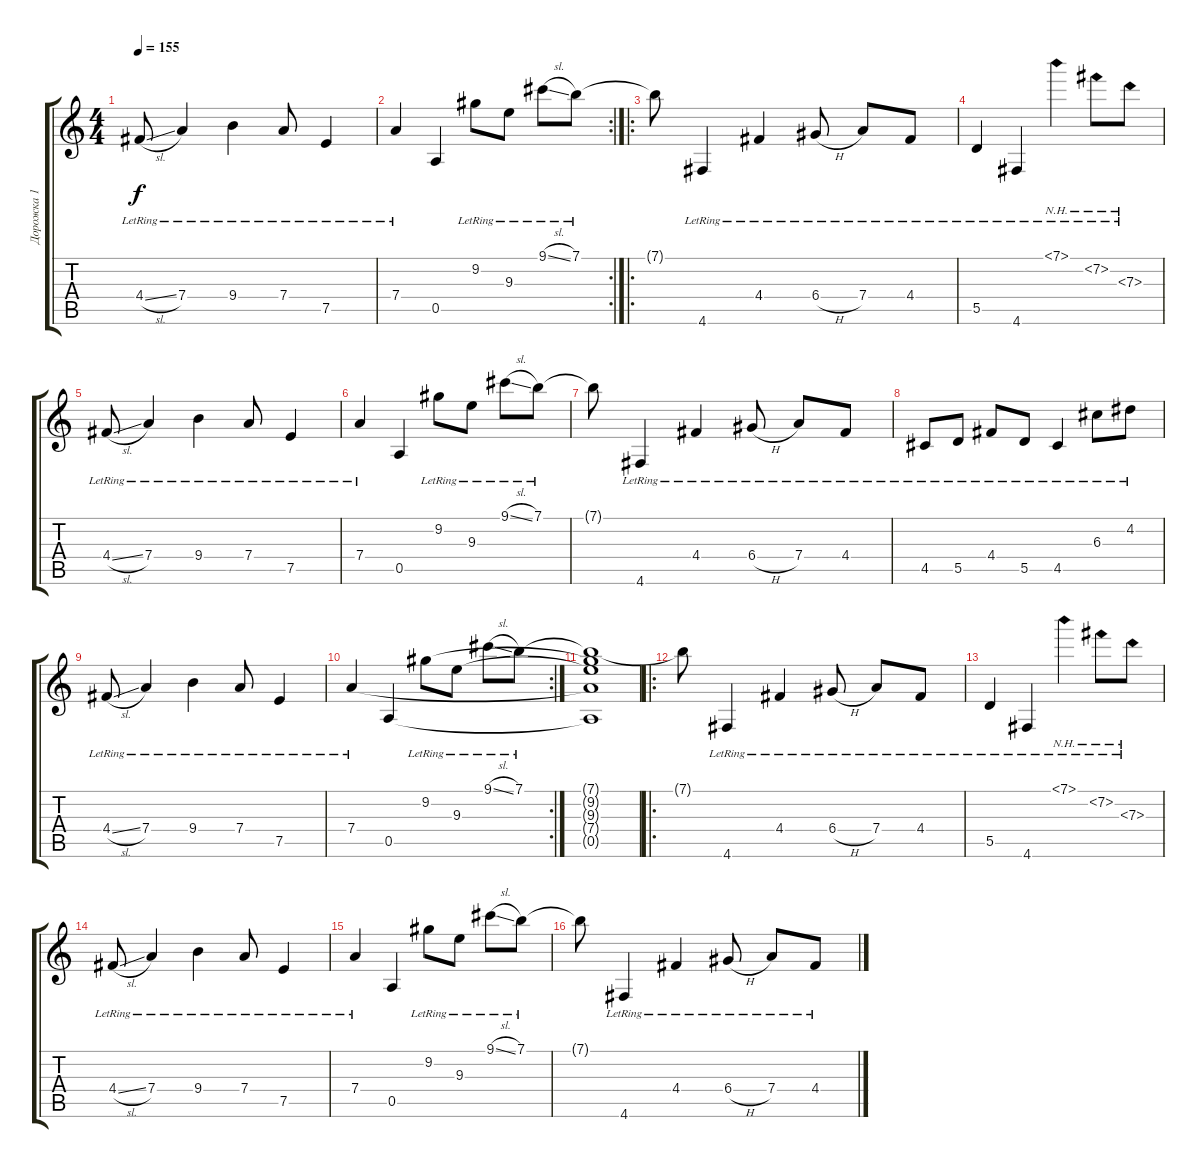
\track ("Дорожка 1" "Дорожка 1") {instrument electricguitarclean}
\staff {score tabs}
\tuning (E4 B3 G3 D3 A2 D2) {hide}
\ts (4 4)
\tempo 155
\clef g2
\ks c
4.4{sl lr}.8{dy f} 7.4{lr}.4 9.4{lr}.4 7.4{lr}.8 7.5{lr}.4 |
\rc 2
7.4{lr}.4 0.5.4 9.2{lr}.8 9.3{lr}.8 9.1{sl lr}.8 7.1{lr}.8 |
\ro
7.1{t}.8 4.6{lr}.4 4.4{lr}.4 6.4{h lr}.8 7.4{lr}.8 4.4{lr}.8 |
5.5{lr}.4 4.6{lr}.4 7.1{nh lr}.4 7.2{nh lr}.8 7.3{nh lr}.8 |
4.4{sl lr}.8 7.4{lr}.4 9.4{lr}.4 7.4{lr}.8 7.5{lr}.4 |
7.4{lr}.4 0.5.4 9.2{lr}.8 9.3{lr}.8 9.1{sl lr}.8 7.1{lr}.8 |
7.1{t}.8 4.6{lr}.4 4.4{lr}.4 6.4{h lr}.8 7.4{lr}.8 4.4{lr}.8 |
4.5{lr}.8 5.5{lr}.8 4.4{lr}.8 5.5{lr}.8 4.5{lr}.4 6.3{lr}.8 4.2{lr}.8 |
4.4{sl lr}.8 7.4{lr}.4 9.4{lr}.4 7.4{lr}.8 7.5{lr}.4 |
\rc 2
7.4{lr}.4 0.5.4 9.2{lr}.8 9.3{lr}.8 9.1{sl lr}.8 7.1{lr}.8 |
(7.1{t} 9.2{t} 9.3{t} 7.4{t} 0.5{t}).1 |
\ro
7.1{t}.8 4.6{lr}.4 4.4{lr}.4 6.4{h lr}.8 7.4{lr}.8 4.4{lr}.8 |
5.5{lr}.4 4.6{lr}.4 7.1{nh lr}.4 7.2{nh lr}.8 7.3{nh lr}.8 |
4.4{sl lr}.8 7.4{lr}.4 9.4{lr}.4 7.4{lr}.8 7.5{lr}.4 |
7.4{lr}.4 0.5.4 9.2{lr}.8 9.3{lr}.8 9.1{sl lr}.8 7.1{lr}.8 |
7.1{t}.8 4.6{lr}.4 4.4{lr}.4 6.4{h lr}.8 7.4{lr}.8 4.4{lr}.8
